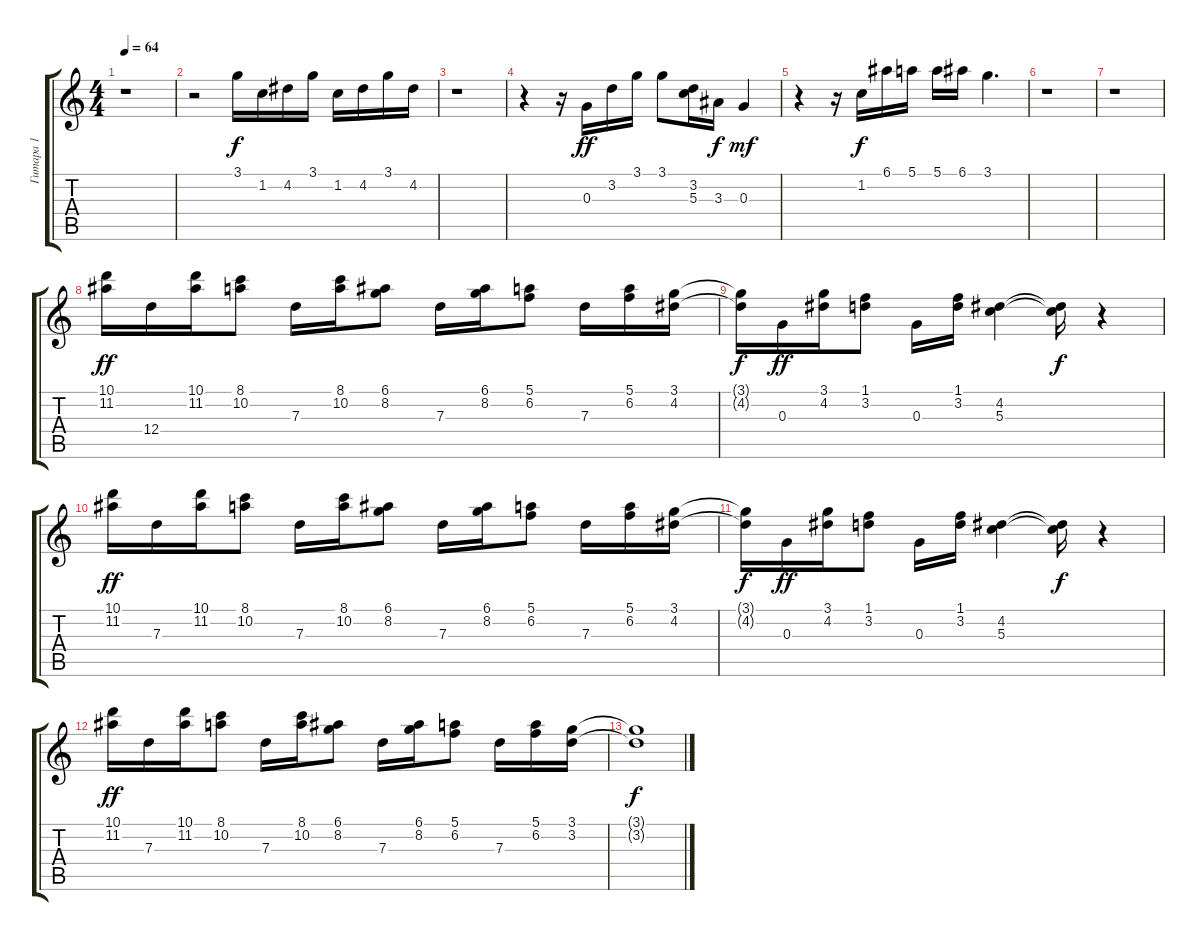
\track ("Гитара 1" "Гитара 1") {instrument acousticguitarsteel}
\staff {score tabs}
\tuning (E4 B3 G3 D3 A2 E2) {hide}
\ts (4 4)
\tempo 64
\clef g2
\ks c
r.1{dy mf} |
r.2 3.1.16{dy f} 1.2.16 4.2.16 3.1.16 1.2.16 4.2.16 3.1.16 4.2.16 |
r.1 |
r.4 r.16 0.3.16{dy ff} 3.2.16 3.1.16 3.1.8 (3.2 5.3).16 3.3.16{dy f} 0.3.4{dy mf} |
r.4 r.16 1.2.16{dy f} 6.1.16 5.1.16 5.1.16 6.1.16 3.1.4{d} |
r.1 |
r.1 |
(10.1 11.2).16{dy ff volume 14} 12.4.16 (10.1 11.2).16 (8.1 10.2).8 7.3.16 (8.1 10.2).16 (6.1 8.2).8 7.3.16 (6.1 8.2).16 (5.1 6.2).8 7.3.16 (5.1 6.2).16 (3.1 4.2).16 |
(3.1{t} 4.2{t}).16{dy f} 0.3.16{dy ff} (3.1 4.2).16 (1.1 3.2).8 0.3.16 (1.1 3.2).16 (4.2 5.3).4 (4.2{t} 5.3{t}).16{dy f} r.4 |
(10.1 11.2).16{dy ff} 7.3.16 (10.1 11.2).16 (8.1 10.2).8 7.3.16 (8.1 10.2).16 (6.1 8.2).8 7.3.16 (6.1 8.2).16 (5.1 6.2).8 7.3.16 (5.1 6.2).16 (3.1 4.2).16 |
(3.1{t} 4.2{t}).16{dy f} 0.3.16{dy ff} (3.1 4.2).16 (1.1 3.2).8 0.3.16 (1.1 3.2).16 (4.2 5.3).4 (4.2{t} 5.3{t}).16{dy f} r.4 |
(10.1 11.2).16{dy ff} 7.3.16 (10.1 11.2).16 (8.1 10.2).8 7.3.16 (8.1 10.2).16 (6.1 8.2).8 7.3.16 (6.1 8.2).16 (5.1 6.2).8 7.3.16 (5.1 6.2).16 (3.1 3.2).16 |
(3.1{t} 3.2{t}).1{dy f}
